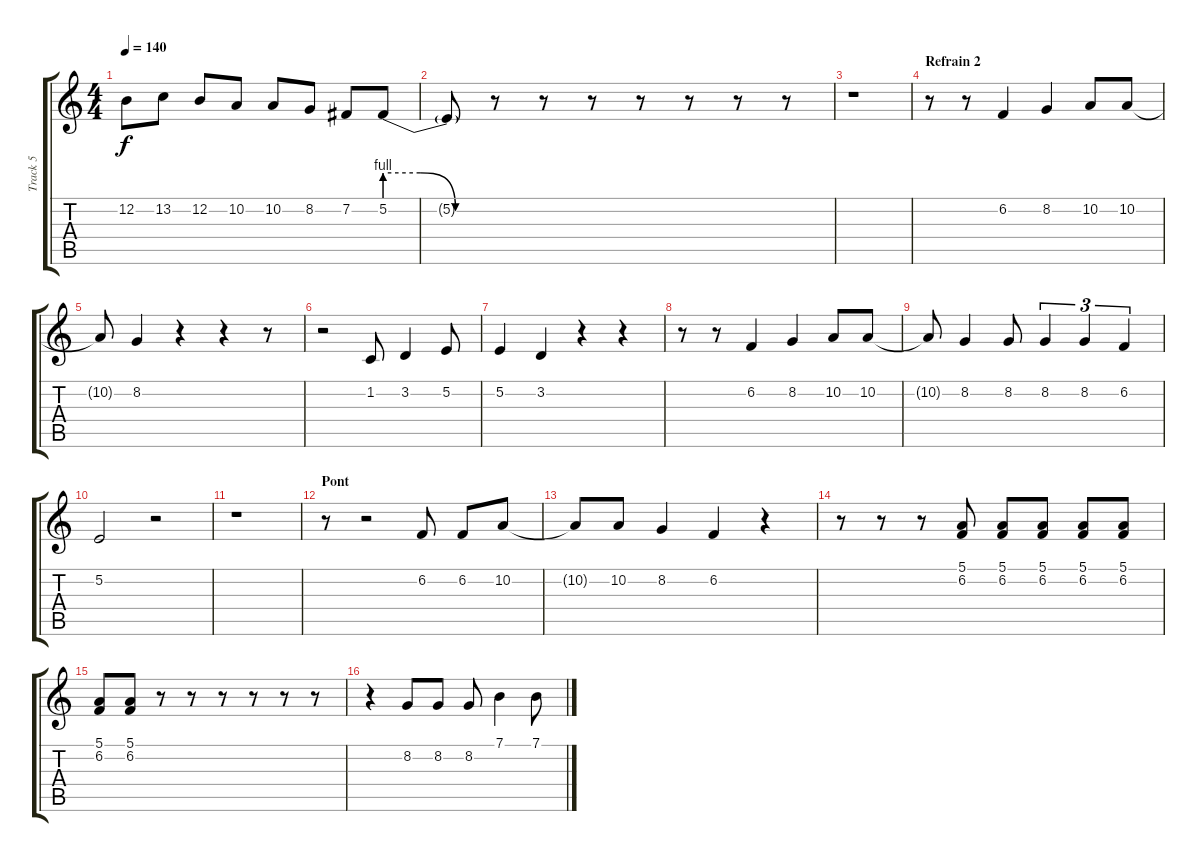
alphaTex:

\track ("Track 5" "Track 5") {instrument clarinet}
\staff {score tabs}
\tuning (E4 B3 G3 D3 A2 E2) {hide}
\ts (4 4)
\tempo 140
\clef g2
\ks c
12.2{t}.8{dy f} 13.2.8 12.2.8 10.2.8 10.2.8 8.2.8 7.2.8 5.2{be (custom 0 4 20 4 40 0 60 0)}.8 |
5.2{t}.8 r.8 r.8 r.8 r.8 r.8 r.8 r.8 |
r.1 |
\section ("" "Refrain 2")
r.8 r.8 6.2.4 8.2.4 10.2.8 10.2.8 |
10.2{t}.8 8.2.4 r.4 r.4 r.8 |
r.2 1.2.8 3.2.4 5.2.8 |
5.2.4 3.2.4 r.4 r.4 |
r.8 r.8 6.2.4 8.2.4 10.2.8 10.2.8 |
10.2{t}.8 8.2.4 8.2.8 8.2.4{tu (3 2)} 8.2.4{tu (3 2)} 6.2.4{tu (3 2)} |
5.2.2 r.2 |
r.1 |
\section ("" "Pont")
r.8 r.2 6.2.8 6.2.8 10.2.8 |
10.2{t}.8 10.2.8 8.2.4 6.2.4 r.4 |
r.8 r.8 r.8 (5.1 6.2).8 (5.1 6.2).8 (5.1 6.2).8 (5.1 6.2).8 (5.1 6.2).8 |
(5.1 6.2).8 (5.1 6.2).8 r.8 r.8 r.8 r.8 r.8 r.8 |
r.4 8.2.8 8.2.8 8.2.8 7.1.4 7.1.8
